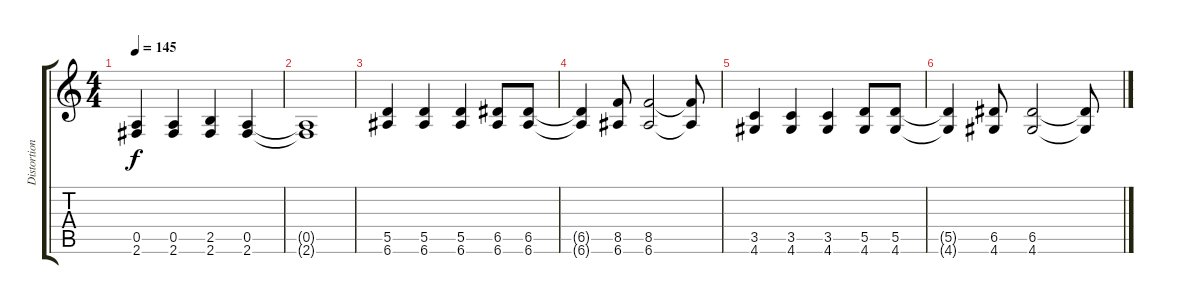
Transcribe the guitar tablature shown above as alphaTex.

\track ("Distortion" "Distortion") {instrument distortionguitar}
\staff {score tabs}
\tuning (E4 B3 G3 D3 A2 E2) {hide}
\ts (4 4)
\tempo 145
\clef g2
\ks c
(0.5 2.6).4{dy f volume 4} (0.5 2.6).4 (2.5 2.6).4 (0.5 2.6).4 |
(0.5{t} 2.6{t}).1 |
(5.5 6.6).4{volume 2} (5.5 6.6).4 (5.5 6.6).4 (6.5 6.6).8 (6.5 6.6).8 |
(6.5{t} 6.6{t}).4 (8.5 6.6).8 (8.5 6.6).2 (8.5{t} 6.6{t}).8 |
(3.5 4.6).4{volume 0 instrument distortionguitar} (3.5 4.6).4 (3.5 4.6).4 (5.5 4.6).8 (5.5 4.6).8 |
(5.5{t} 4.6{t}).4 (6.5 4.6).8 (6.5 4.6).2 (6.5{t} 4.6{t}).8
